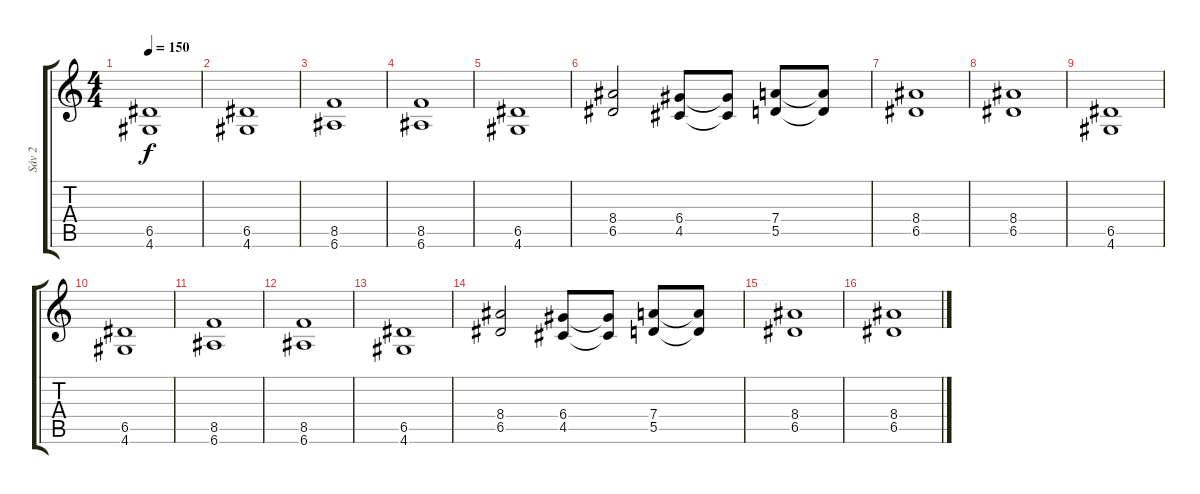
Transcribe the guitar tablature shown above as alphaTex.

\track ("Sáv 2" "Sáv 2") {instrument overdrivenguitar}
\staff {score tabs}
\tuning (E4 B3 G3 D3 A2 E2) {hide}
\ts (4 4)
\tempo 150
\clef g2
\ks c
(6.5 4.6).1{dy f} |
(6.5 4.6).1 |
(8.5 6.6).1 |
(8.5 6.6).1 |
(6.5 4.6).1 |
(8.4 6.5).2 (6.4 4.5).8 (6.4{t} 4.5{t}).8 (7.4 5.5).8 (7.4{t} 5.5{t}).8 |
(8.4 6.5).1 |
(8.4 6.5).1 |
(6.5 4.6).1 |
(6.5 4.6).1 |
(8.5 6.6).1 |
(8.5 6.6).1 |
(6.5 4.6).1 |
(8.4 6.5).2 (6.4 4.5).8 (6.4{t} 4.5{t}).8 (7.4 5.5).8 (7.4{t} 5.5{t}).8 |
(8.4 6.5).1 |
(8.4 6.5).1
